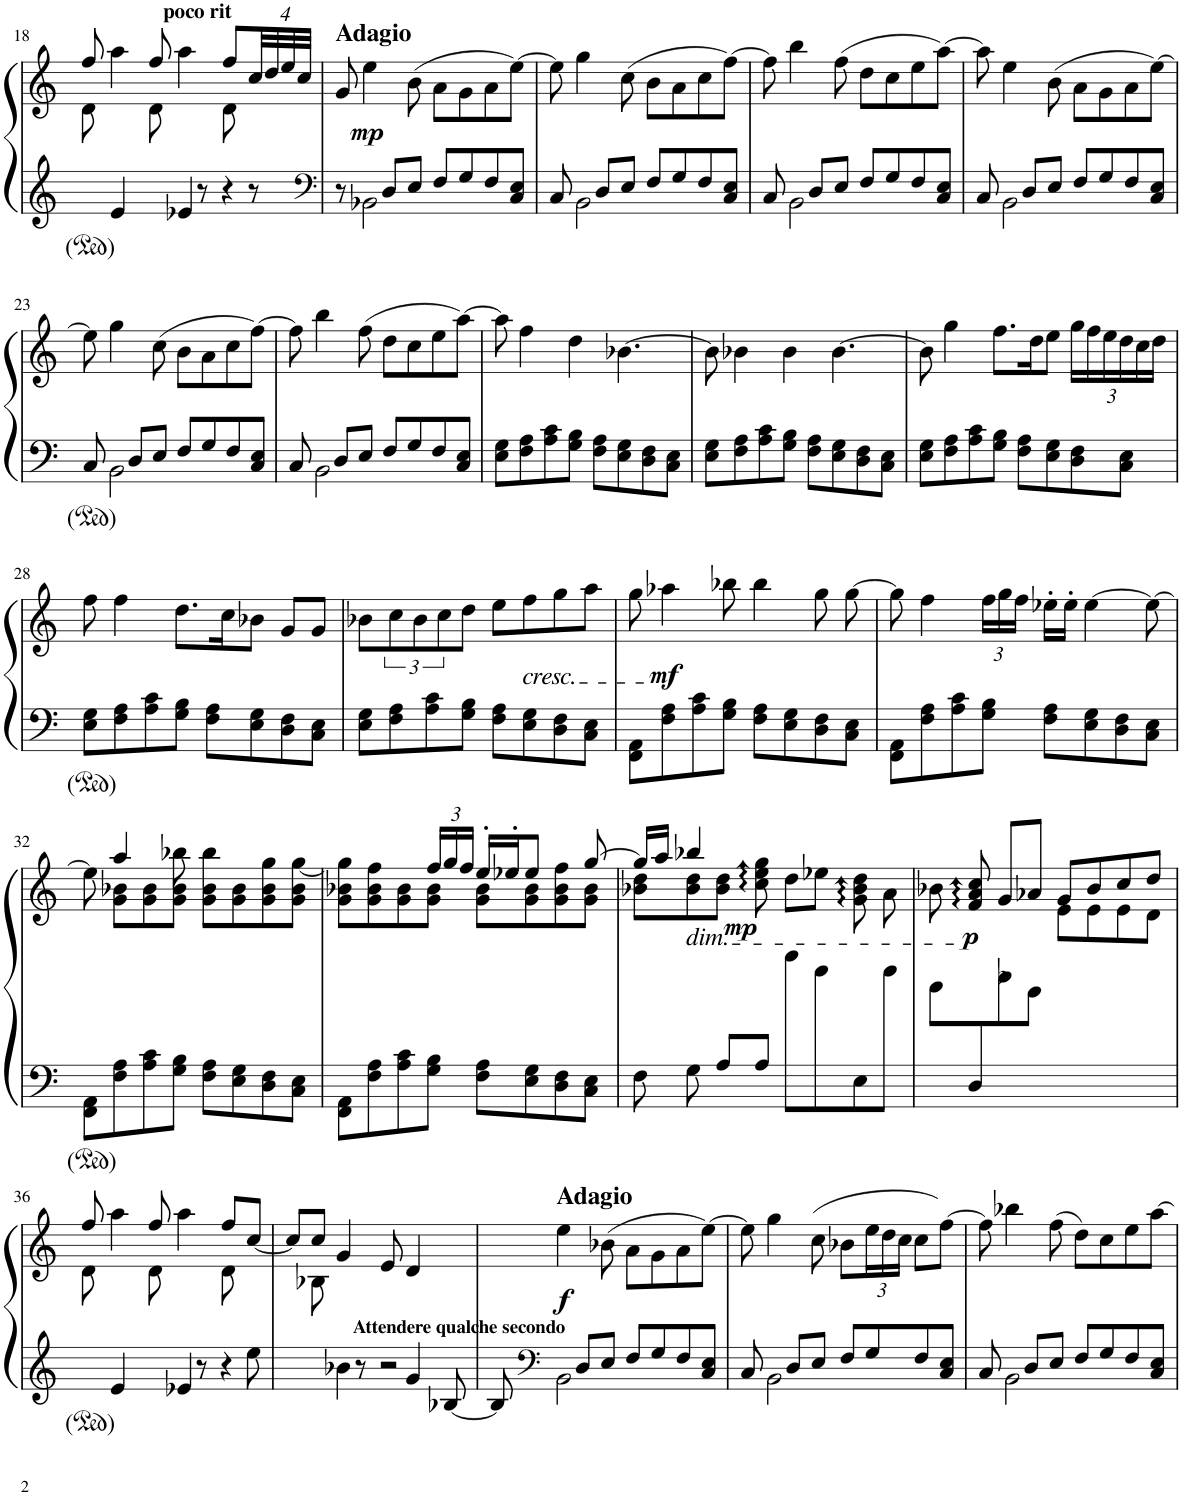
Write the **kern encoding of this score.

**kern	**kern	**dynam
*part1	*part1	*part1
*staff2	*staff1	*staff1/2
*I"Piano	*	*
*I'Pno.	*	*
!!LO:PB:g=z
*clefG2	*clefG2	*
*k[]	*k[]	*
*M4/4	*M4/4	*
=18	=18	=18
*	*^	*
8ryy	8ff/	8d\	.
4e/	4aa\	4ryy	.
4ryy	8ff/	8d\	.
.	4aa\	4ryy	.
4e-X/	.	.	.
!	!LO:TX:a:B:t=poco rit	!	!
.	8ff/L	8d\	.
8r	32cc/LL	4.ryy	.
.	32dd/	.	.
.	32ee/	.	.
.	32cc/JJJ	.	.
4r	4.ryy	.	.
8r	.	8ryy	.
*	*v	*v	*
=19	=19	=19
*clefF4	*	*
*^	*^	*
!	!	!LO:TX:a:B:t=Adagio	!	!
*	*	*v	*v	*
8r	8ryy	8g/	.
!	!	!	!LO:DY:b
8ryy	2BB-X\	4ee\	mp
8D/L	.	.	.
8E/J	.	(8b\	.
8F/L	.	8a\L	.
8G/	4.ryy	8g\	.
8F/	.	8a\	.
8C/ 8E/J	.	[8ee\J)	.
=20	=20	=20	=20
8C/	8ryy	8ee\]	.
8ryy	2BB\	4gg\	.
8D/L	.	.	.
8E/J	.	(8cc\	.
8F/L	.	8b\L	.
8G/	4.ryy	8a\	.
8F/	.	8cc\	.
8C/ 8E/J	.	[8ff\J)	.
=21	=21	=21	=21
8C/	8ryy	8ff\]	.
8ryy	2BB\	4bb\	.
8D/L	.	.	.
8E/J	.	(8ff\	.
8F/L	.	8dd\L	.
8G/	4.ryy	8cc\	.
8F/	.	8ee\	.
8C/ 8E/J	.	[8aa\J)	.
=22	=22	=22	=22
8C/	8ryy	8aa\]	.
8ryy	2BB\	4ee\	.
8D/L	.	.	.
8E/J	.	(8b\	.
8F/L	.	8a\L	.
8G/	4.ryy	8g\	.
8F/	.	8a\	.
8C/ 8E/J	.	[8ee\J)	.
!!LO:LB:g=z
=23	=23	=23	=23
8C/	8ryy	8ee\]	.
8ryy	2BB\	4gg\	.
8D/L	.	.	.
8E/J	.	(8cc\	.
8F/L	.	8b\L	.
8G/	4.ryy	8a\	.
8F/	.	8cc\	.
8C/ 8E/J	.	[8ff\J)	.
=24	=24	=24	=24
8C/	8ryy	8ff\]	.
8ryy	2BB\	4bb\	.
8D/L	.	.	.
8E/J	.	(8ff\	.
8F/L	.	8dd\L	.
8G/	4.ryy	8cc\	.
8F/	.	8ee\	.
8C/ 8E/J	.	[8aa\J)	.
*v	*v	*	*
=25	=25	=25
8E\ 8G\L	8aa\]	.
8F\ 8A\	4ff\	.
8A\ 8c\	.	.
8G\ 8B\J	4dd\	.
8F\ 8A\L	.	.
8E\ 8G\	[4.b-X\	.
8D\ 8F\	.	.
8C\ 8E\J	.	.
=26	=26	=26
8E\ 8G\L	8b-\]	.
8F\ 8A\	4b-X\	.
8A\ 8c\	.	.
8G\ 8B\J	4b-\	.
8F\ 8A\L	.	.
8E\ 8G\	[4.b-\	.
8D\ 8F\	.	.
8C\ 8E\J	.	.
=27	=27	=27
8E\ 8G\L	8b-\]	.
8F\ 8A\	4gg\	.
8A\ 8c\	.	.
8G\ 8B\J	8.ff\L	.
8F\ 8A\L	.	.
.	16dd\K	.
8E\ 8G\	8ee\J	.
*	*Xbrackettup	*
8D\ 8F\	24gg\LL	.
.	24ff\	.
.	24ee\	.
8C\ 8E\J	24dd\	.
.	24cc\	.
.	24dd\JJ	.
!!LO:LB:g=z
=28	=28	=28
8E\ 8G\L	8ff\	.
8F\ 8A\	4ff\	.
8A\ 8c\	.	.
8G\ 8B\J	8.dd\L	.
8F\ 8A\L	.	.
.	16cc\K	.
8E\ 8G\	8b-X\J	.
8D\ 8F\	8g/L	.
8C\ 8E\J	8g/J	.
=29	=29	=29
8E\ 8G\L	8b-X\L	.
*	*brackettup	*
8F\ 8A\	12cc\	.
.	12b-\	.
8A\ 8c\	.	.
.	12cc\	.
8G\ 8B\J	8dd\J	.
8F\ 8A\L	8ee\L	.
!	!LO:TX:b:i:t=cresc.	!
8E\ 8G\	8ff\	.
8D\ 8F\	8gg\	.
8C\ 8E\J	8aa\J	.
=30	=30	=30
8FF\ 8AA\L	8gg\	.
!	!	!LO:DY:b
8F\ 8A\	4aa-X\	mf
8A\ 8c\	.	.
8G\ 8B\J	8bb-X\	.
8F\ 8A\L	4bb-\	.
8E\ 8G\	.	.
8D\ 8F\	8gg\	.
8C\ 8E\J	[8gg\	.
=31	=31	=31
8FF\ 8AA\L	8gg\]	.
8F\ 8A\	4ff\	.
8A\ 8c\	.	.
*	*Xbrackettup	*
8G\ 8B\J	24ff\LL	.
.	24gg\	.
.	24ff\JJ	.
8F\ 8A\L	16ee-X'\LL	.
.	16ee-'\JJ	.
8E\ 8G\	[4ee-\	.
8D\ 8F\	.	.
8C\ 8E\J	8ee-\_	.
!!LO:LB:g=z
=32	=32	=32
*	*^	*
8FF\ 8AA\L	8ee-\]	8ryy	.
8F\ 8A\	4aa/	8g\ 8b-X\L	.
8A\ 8c\	.	8g\ 8b-\	.
8G\ 8B\J	8bb-X\	8g\ 8b-\J	.
8F\ 8A\L	4bb-\	8g\ 8b-\L	.
8E\ 8G\	.	8g\ 8b-\	.
8D\ 8F\	8gg\	8g\ 8b-\	.
8C\ 8E\J	[8gg\	8g\ 8b-\J	.
=33	=33	=33	=33
8FF\ 8AA\L	8gg\]	8g\ 8b-X\L	.
8F\ 8A\	4ff\	8g\ 8b-\	.
8A\ 8c\	.	8g\ 8b-\	.
8G\ 8B\J	24ff/LL	8g\ 8b-\J	.
.	24gg/	.	.
.	24ff/JJ	.	.
8F\ 8A\L	16ee'/LL	8g\ 8b-\L	.
.	16ee-X'/J	.	.
8E\ 8G\	8ee-/J	8g\ 8b-\	.
8D\ 8F\	8ff\	8g\ 8b-\	.
8C\ 8E\J	[8gg/	8g\ 8b-\J	.
=34	=34	=34	=34
*^	*	*	*
8F\	8ryy	16gg/LL]	8b-X\ 8dd\L	.
.	.	16aa/JJ	.	.
!	!	!LO:TX:b:i:t=dim.	!	!
8ryy	8G\	4bb-X/	8b-\ 8dd\	.
!	!	!	!	!LO:DY:b
8A/L	4ryy	.	8b-\ 8dd\J	mp
8A/J	.	8cc\ 8ee\ 8gg\	8ryy	.
*clefG2	*	*	*	*
8ff\L	8ryy	8ryy	8dd\L	.
8cc\	4.ryy	8ryy	8ee-X\J	.
*clefF4	*	*	*	*
8E\	.	8g\ 8b-\ 8dd\	8ryy	.
*clefG2	*	*	*	*
8cc\J	.	8ryy	8a\	.
*v	*v	*	*	*
=35	=35	=35	=35
8g\L	8ryy	8b-X\	.
*clefF4	*	*	*
!	!	!	!LO:DY:b
8D/	8f/ 8a/ 8cc/	8ryy	p
*clefG2	*	*	*
8b-X\	8ryy	8g/L	.
8f\J	8ryy	8a-X/J	.
8ryy	8g/L	8e\L	.
4ryy	8b-/	8e\	.
.	8cc/	8e\	.
8ryy	8dd/J	8d\J	.
!!LO:LB:g=z	!!
=36	=36	=36	=36
8ryy	8ff/	8d\	.
4e/	4aa\	4ryy	.
4ryy	8ff/	8d\	.
.	4aa\	4ryy	.
4e-X/	.	.	.
.	8ff/L	8d\	.
8r	[8cc/J	4.ryy	.
4r	4.ryy	.	.
8ee\	.	8ryy	.
=37	=37	=37	=37
*^	*	*	*
8ryy	2ryy	8cc/L]	8ryy	.
4ryy	.	8cc/J	8B-X\	.
.	.	4g/	2ryy	.
4b-X\	.	.	.	.
.	8ryy	8e/	.	.
8r	4ryy	4d/	.	.
2r	.	.	8ryy	.
!	!	!LO:TX:b:B:t=Attendere qualche secondo	!	!
.	8ryy	8ryy	2.ryy	.
.	2ryy	2ryy	.	.
4g/	.	.	.	.
[8B-X/	8ryy	8ryy	.	.
*	*	*v	*v	*
=38	=38	=38	=38
8B-/]	8ryy	8ryy	.
*clefF4	*	*	*
!	!	!LO:TX:a:B:t=Adagio	!
!	!	!	!LO:DY:b
8ryy	2BB\	4ee\	f
8D/L	.	.	.
8E/J	.	(8b-X\	.
8F/L	.	8a\L	.
8G/	4.ryy	8g\	.
8F/	.	8a\	.
8C/ 8E/J	.	[8ee\J)	.
=39	=39	=39	=39
8C/	8ryy	8ee\]	.
8ryy	2BB\	4gg\	.
8D/L	.	.	.
8E/J	.	(8cc\	.
8F/L	.	8b-X\L	.
8G/	4.ryy	24ee\L	.
.	.	24dd\	.
.	.	24cc\JJ	.
8F/	.	8cc\L	.
8C/ 8E/J	.	[8ff\J)	.
=40	=40	=40	=40
8C/	8ryy	8ff\]	.
8ryy	2BB\	4bb-X\	.
8D/L	.	.	.
8E/J	.	(8ff\	.
8F/L	.	8dd\L)	.
8G/	4.ryy	8cc\	.
8F/	.	8ee\	.
8C/ 8E/J	.	[8aa\J	.
*v	*v	*	*
=	=	=
*-	*-	*-
